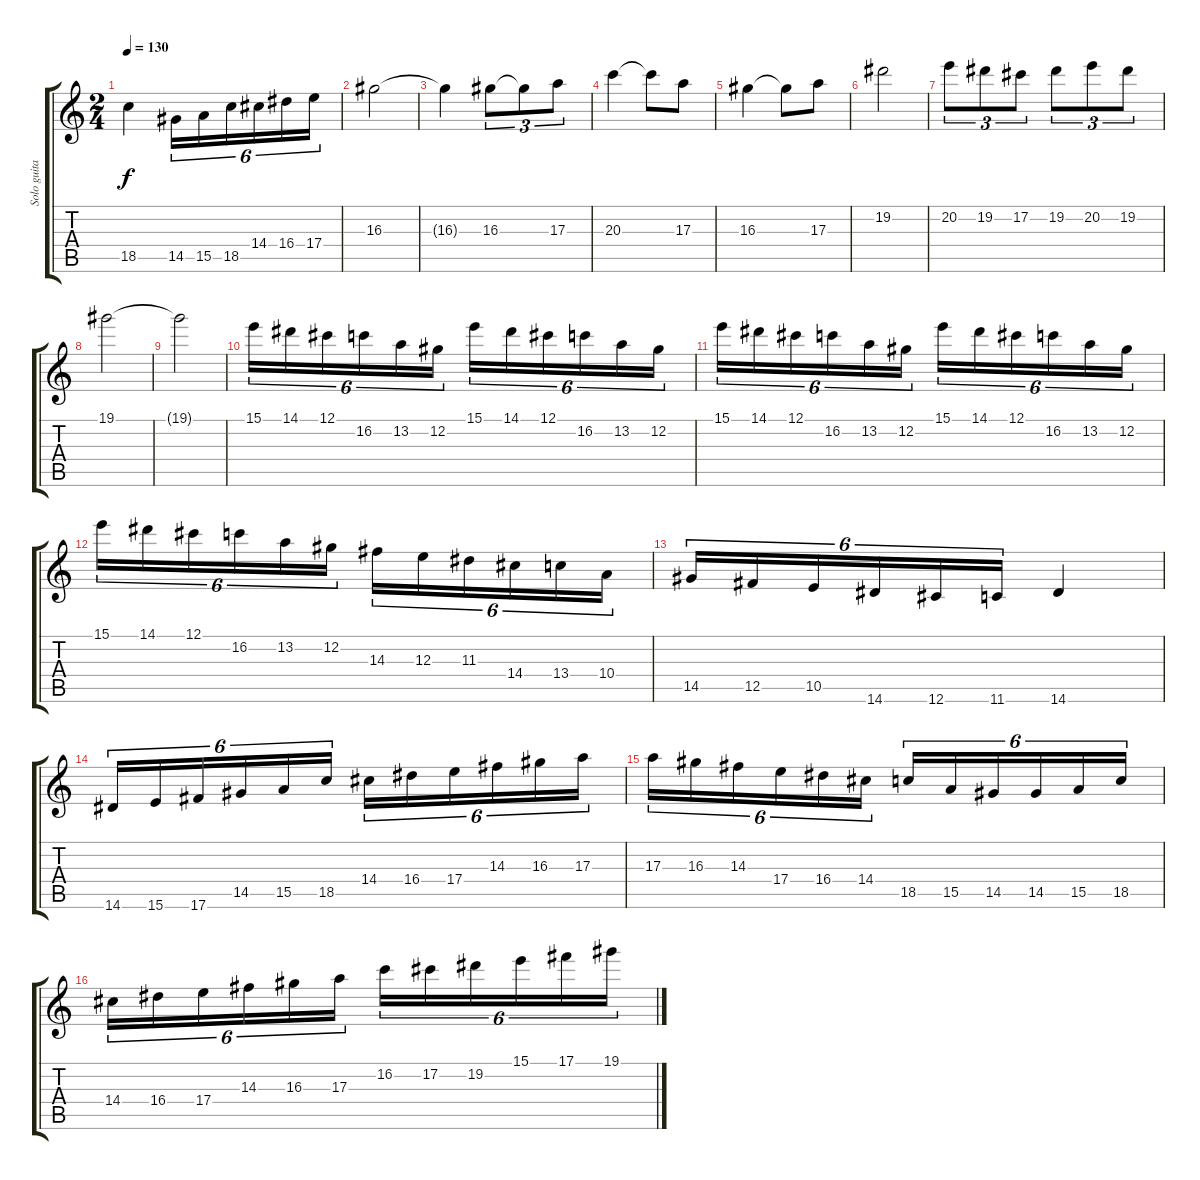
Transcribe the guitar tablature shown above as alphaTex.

\track ("Solo guitar 2" "Solo guita") {instrument overdrivenguitar}
\staff {score tabs}
\tuning (Db4 Ab3 E3 B2 Gb2 Db2) {hide}
\ts (2 4)
\tempo 130
\clef g2
\ks c
18.5{t}.4{dy f} 14.5.16{tu (6 4)} 15.5.16{tu (6 4)} 18.5.16{tu (6 4)} 14.4.16{tu (6 4)} 16.4.16{tu (6 4)} 17.4.16{tu (6 4)} |
16.3.2 |
16.3{t}.4 16.3.8{tu (3 2)} 16.3{t}.8{tu (3 2)} 17.3.8{tu (3 2)} |
20.3.4 20.3{t}.8 17.3.8 |
16.3.4 16.3{t}.8 17.3.8 |
19.2.2 |
20.2.8{tu (3 2)} 19.2.8{tu (3 2)} 17.2.8{tu (3 2)} 19.2.8{tu (3 2)} 20.2.8{tu (3 2)} 19.2.8{tu (3 2)} |
19.1.2 |
19.1{t}.2 |
15.1.16{tu (6 4) balance 8} 14.1.16{tu (6 4)} 12.1.16{tu (6 4)} 16.2.16{tu (6 4)} 13.2.16{tu (6 4)} 12.2.16{tu (6 4)} 15.1.16{tu (6 4)} 14.1.16{tu (6 4)} 12.1.16{tu (6 4)} 16.2.16{tu (6 4)} 13.2.16{tu (6 4)} 12.2.16{tu (6 4)} |
15.1.16{tu (6 4)} 14.1.16{tu (6 4)} 12.1.16{tu (6 4)} 16.2.16{tu (6 4)} 13.2.16{tu (6 4)} 12.2.16{tu (6 4)} 15.1.16{tu (6 4)} 14.1.16{tu (6 4)} 12.1.16{tu (6 4)} 16.2.16{tu (6 4)} 13.2.16{tu (6 4)} 12.2.16{tu (6 4)} |
15.1.16{tu (6 4)} 14.1.16{tu (6 4)} 12.1.16{tu (6 4)} 16.2.16{tu (6 4)} 13.2.16{tu (6 4)} 12.2.16{tu (6 4)} 14.3.16{tu (6 4)} 12.3.16{tu (6 4)} 11.3.16{tu (6 4)} 14.4.16{tu (6 4)} 13.4.16{tu (6 4)} 10.4.16{tu (6 4)} |
14.5.16{tu (6 4)} 12.5.16{tu (6 4)} 10.5.16{tu (6 4)} 14.6.16{tu (6 4)} 12.6.16{tu (6 4)} 11.6.16{tu (6 4)} 14.6.4 |
14.6.16{tu (6 4)} 15.6.16{tu (6 4)} 17.6.16{tu (6 4)} 14.5.16{tu (6 4)} 15.5.16{tu (6 4)} 18.5.16{tu (6 4)} 14.4.16{tu (6 4)} 16.4.16{tu (6 4)} 17.4.16{tu (6 4)} 14.3.16{tu (6 4)} 16.3.16{tu (6 4)} 17.3.16{tu (6 4)} |
17.3.16{tu (6 4)} 16.3.16{tu (6 4)} 14.3.16{tu (6 4)} 17.4.16{tu (6 4)} 16.4.16{tu (6 4)} 14.4.16{tu (6 4)} 18.5.16{tu (6 4)} 15.5.16{tu (6 4)} 14.5.16{tu (6 4)} 14.5.16{tu (6 4)} 15.5.16{tu (6 4)} 18.5.16{tu (6 4)} |
14.4.16{tu (6 4)} 16.4.16{tu (6 4)} 17.4.16{tu (6 4)} 14.3.16{tu (6 4)} 16.3.16{tu (6 4)} 17.3.16{tu (6 4)} 16.2.16{tu (6 4)} 17.2.16{tu (6 4)} 19.2.16{tu (6 4)} 15.1.16{tu (6 4)} 17.1.16{tu (6 4)} 19.1.16{tu (6 4)}
